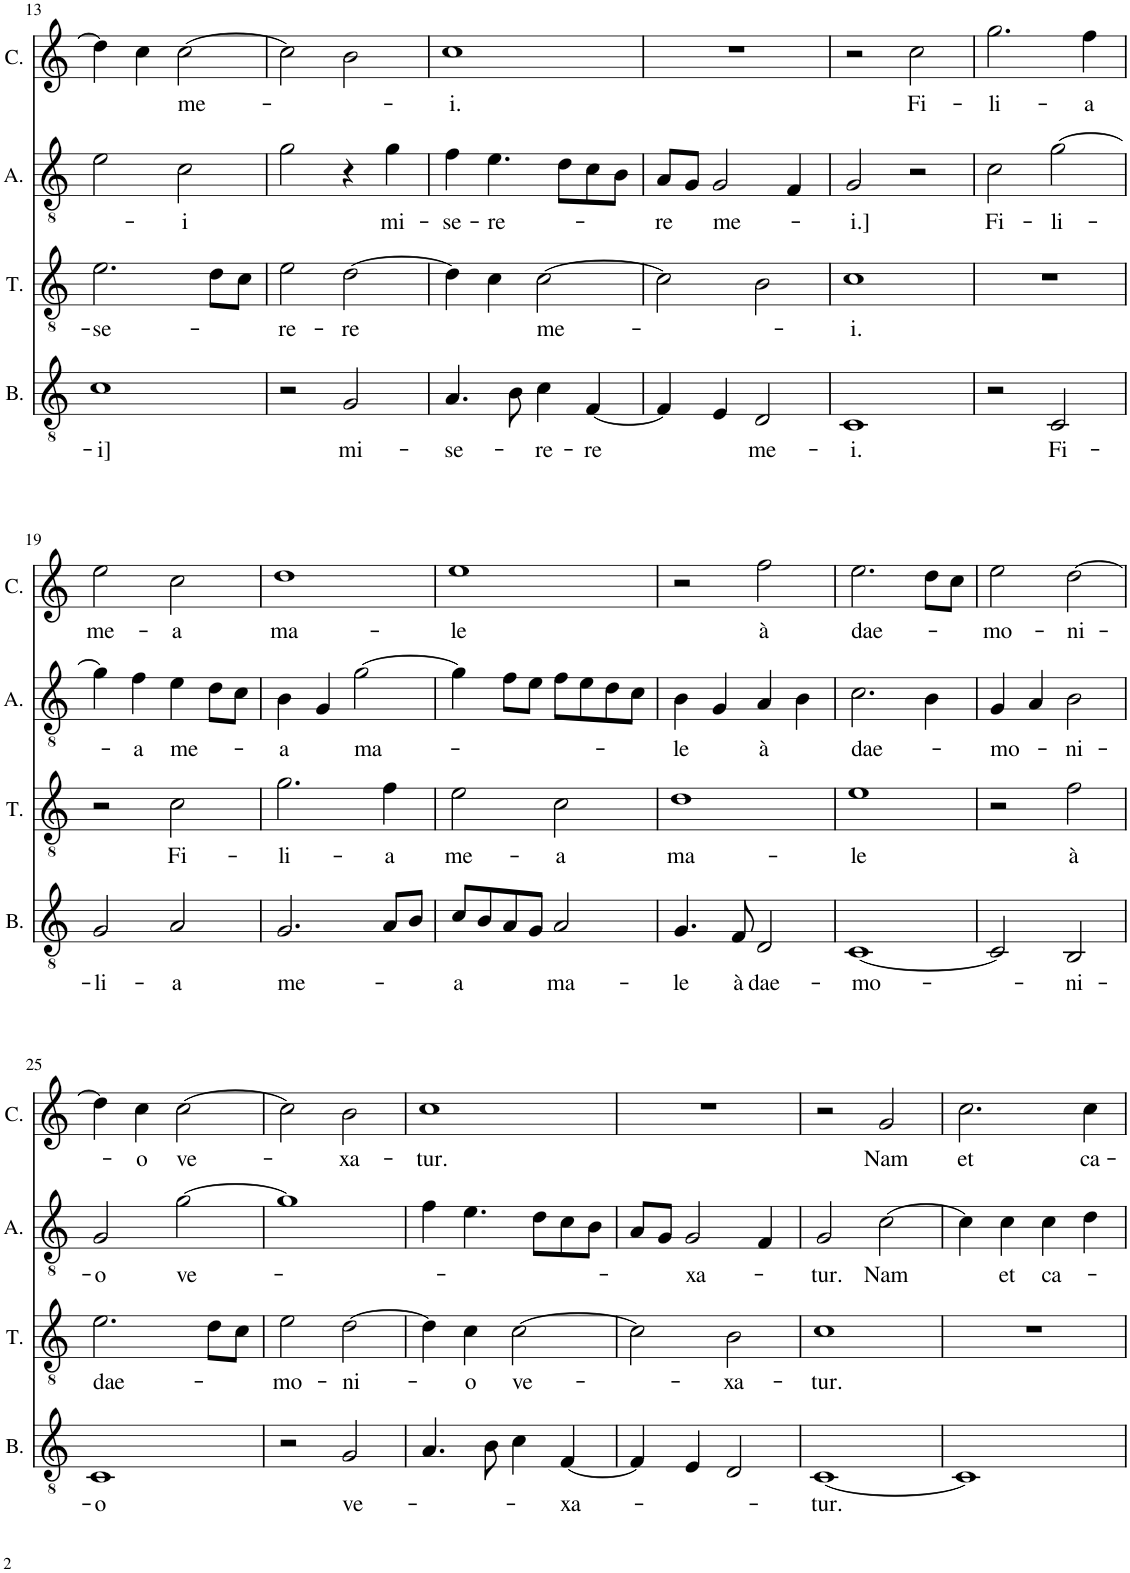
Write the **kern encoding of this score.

**kern	**text	**kern	**text	**kern	**text	**kern	**text
*part4	*part4	*part3	*part3	*part2	*part2	*part1	*part1
*staff4	*staff4	*staff3	*staff3	*staff2	*staff2	*staff1	*staff1
*I"Bassus	*	*I"Tenor	*	*I"Altus	*	*I"Cantus	*
*I'B.	*	*I'T.	*	*I'A.	*	*I'C.	*
!!LO:PB:g=z
*clefGv2	*	*clefGv2	*	*clefGv2	*	*clefG2	*
*k[]	*	*k[]	*	*k[]	*	*k[]	*
*M2/2	*	*M2/2	*	*M2/2	*	*M2/2	*
*met(c|)	*	*met(c|)	*	*met(c|)	*	*met(c|)	*
=13	=13	=13	=13	=13	=13	=13	=13
!	!LO:LY:b	!	!LO:LY:b	!	!	!	!
1c	i]	2.e\	-se-	2e\	.	4dd\]	.
.	.	.	.	.	.	4cc\	.
!	!	!	!	!	!LO:LY:b	!	!LO:LY:b
.	.	.	.	2c\	i	[2cc\	me-
.	.	8d\L	.	.	.	.	.
.	.	8c\J	.	.	.	.	.
=14	=14	=14	=14	=14	=14	=14	=14
!	!	!	!LO:LY:b	!	!	!	!
2r	.	2e\	-re-	2g\	.	2cc\]	.
!	!LO:LY:b	!	!LO:LY:b	!	!	!	!
2G/	mi-	[2d\	-re	4r	.	2b\	.
!	!	!	!	!	!LO:LY:b	!	!
.	.	.	.	4g\	mi-	.	.
=15	=15	=15	=15	=15	=15	=15	=15
!	!LO:LY:b	!	!	!	!LO:LY:b	!	!LO:LY:b
4.A/	-se-	4d\]	.	4f\	-se-	1cc	-i.
!	!	!	!	!	!LO:LY:b	!	!
.	.	4c\	.	4.e\	-re-	.	.
8B\	.	.	.	.	.	.	.
!	!LO:LY:b	!	!LO:LY:b	!	!	!	!
4c\	-re-	[2c\	me-	.	.	.	.
.	.	.	.	8d\L	.	.	.
!	!LO:LY:b	!	!	!	!	!	!
[4F/	-re	.	.	8c\	.	.	.
.	.	.	.	8B\J	.	.	.
=16	=16	=16	=16	=16	=16	=16	=16
!	!	!	!	!	!LO:LY:b	!	!
4F/]	.	2c\]	.	8A/L	-re	1r	.
.	.	.	.	8G/J	.	.	.
!	!	!	!	!	!LO:LY:b	!	!
4E/	.	.	.	2G/	me-	.	.
!	!LO:LY:b	!	!	!	!	!	!
2D/	me-	2B\	.	.	.	.	.
.	.	.	.	4F/	.	.	.
=17	=17	=17	=17	=17	=17	=17	=17
!	!LO:LY:b	!	!LO:LY:b	!	!LO:LY:b	!	!
1C	-i.	1c	-i.	2G/	-i.]	2r	.
!	!	!	!	!	!	!	!LO:LY:b
.	.	.	.	2r	.	2cc\	Fi-
=18	=18	=18	=18	=18	=18	=18	=18
!	!	!	!	!	!LO:LY:b	!	!LO:LY:b
2r	.	1r	.	2c\	Fi-	2.gg\	-li-
!	!LO:LY:b	!	!	!	!LO:LY:b	!	!
2C/	Fi-	.	.	[2g\	-li-	.	.
!	!	!	!	!	!	!	!LO:LY:b
.	.	.	.	.	.	4ff\	-a
!!LO:LB:g=z
=19	=19	=19	=19	=19	=19	=19	=19
!	!LO:LY:b	!	!	!	!	!	!LO:LY:b
2G/	-li-	2r	.	4g\]	.	2ee\	me-
!	!	!	!	!	!LO:LY:b	!	!
.	.	.	.	4f\	-a	.	.
!	!LO:LY:b	!	!LO:LY:b	!	!LO:LY:b	!	!LO:LY:b
2A/	-a	2c\	Fi-	4e\	me-	2cc\	-a
.	.	.	.	8d\L	.	.	.
.	.	.	.	8c\J	.	.	.
=20	=20	=20	=20	=20	=20	=20	=20
!	!LO:LY:b	!	!LO:LY:b	!	!LO:LY:b	!	!LO:LY:b
2.G/	me-	2.g\	-li-	4B\	-a	1dd	ma-
.	.	.	.	4G/	.	.	.
!	!	!	!	!	!LO:LY:b	!	!
.	.	.	.	[2g\	ma-	.	.
!	!	!	!LO:LY:b	!	!	!	!
8A/L	.	4f\	-a	.	.	.	.
8B/J	.	.	.	.	.	.	.
=21	=21	=21	=21	=21	=21	=21	=21
!	!LO:LY:b	!	!LO:LY:b	!	!	!	!LO:LY:b
8c/L	-a	2e\	me-	4g\]	.	1ee	-le
8B/	.	.	.	.	.	.	.
8A/	.	.	.	8f\L	.	.	.
8G/J	.	.	.	8e\J	.	.	.
!	!LO:LY:b	!	!LO:LY:b	!	!	!	!
2A/	ma-	2c\	-a	8f\L	.	.	.
.	.	.	.	8e\	.	.	.
.	.	.	.	8d\	.	.	.
.	.	.	.	8c\J	.	.	.
=22	=22	=22	=22	=22	=22	=22	=22
!	!LO:LY:b	!	!LO:LY:b	!	!LO:LY:b	!	!
4.G/	-le	1d	ma-	4B\	-le	2r	.
.	.	.	.	4G/	.	.	.
!	!LO:LY:b	!	!	!	!	!	!
8F/	à	.	.	.	.	.	.
!	!LO:LY:b	!	!	!	!LO:LY:b	!	!LO:LY:b
2D/	dae-	.	.	4A/	à	2ff\	à
.	.	.	.	4B\	.	.	.
=23	=23	=23	=23	=23	=23	=23	=23
!	!LO:LY:b	!	!LO:LY:b	!	!LO:LY:b	!	!LO:LY:b
[1C	-mo-	1e	-le	2.c\	dae-	2.ee\	dae-
.	.	.	.	4B\	.	8dd\L	.
.	.	.	.	.	.	8cc\J	.
=24	=24	=24	=24	=24	=24	=24	=24
!	!	!	!	!	!LO:LY:b	!	!LO:LY:b
2C/]	.	2r	.	4G/	-mo-	2ee\	-mo-
.	.	.	.	4A/	.	.	.
!	!LO:LY:b	!	!LO:LY:b	!	!LO:LY:b	!	!LO:LY:b
2BB/	-ni-	2f\	à	2B\	-ni-	[2dd\	-ni-
!!LO:LB:g=z
=25	=25	=25	=25	=25	=25	=25	=25
!	!LO:LY:b	!	!LO:LY:b	!	!LO:LY:b	!	!
1C	-o	2.e\	dae-	2G/	-o	4dd\]	.
!	!	!	!	!	!	!	!LO:LY:b
.	.	.	.	.	.	4cc\	-o
!	!	!	!	!	!LO:LY:b	!	!LO:LY:b
.	.	.	.	[2g\	ve-	[2cc\	ve-
.	.	8d\L	.	.	.	.	.
.	.	8c\J	.	.	.	.	.
=26	=26	=26	=26	=26	=26	=26	=26
!	!	!	!LO:LY:b	!	!	!	!
2r	.	2e\	-mo-	1g]	.	2cc\]	.
!	!LO:LY:b	!	!LO:LY:b	!	!	!	!LO:LY:b
2G/	ve-	[2d\	-ni-	.	.	2b\	-xa-
=27	=27	=27	=27	=27	=27	=27	=27
!	!	!	!	!	!	!	!LO:LY:b
4.A/	.	4d\]	.	4f\	.	1cc	-tur.
!	!	!	!LO:LY:b	!	!	!	!
.	.	4c\	-o	4.e\	.	.	.
8B\	.	.	.	.	.	.	.
!	!	!	!LO:LY:b	!	!	!	!
4c\	.	[2c\	ve-	.	.	.	.
.	.	.	.	8d\L	.	.	.
!	!LO:LY:b	!	!	!	!	!	!
[4F/	-xa-	.	.	8c\	.	.	.
.	.	.	.	8B\J	.	.	.
=28	=28	=28	=28	=28	=28	=28	=28
4F/]	.	2c\]	.	8A/L	.	1r	.
.	.	.	.	8G/J	.	.	.
!	!	!	!	!	!LO:LY:b	!	!
4E/	.	.	.	2G/	-xa-	.	.
!	!	!	!LO:LY:b	!	!	!	!
2D/	.	2B\	-xa-	.	.	.	.
.	.	.	.	4F/	.	.	.
=29	=29	=29	=29	=29	=29	=29	=29
!	!LO:LY:b	!	!LO:LY:b	!	!LO:LY:b	!	!
[1C	tur.	1c	-tur.	2G/	-tur.	2r	.
!	!	!	!	!	!LO:LY:b	!	!LO:LY:b
.	.	.	.	[2c\	Nam	2g/	Nam
=30	=30	=30	=30	=30	=30	=30	=30
!	!	!	!	!	!	!	!LO:LY:b
1C]	.	1r	.	4c\]	.	2.cc\	et
!	!	!	!	!	!LO:LY:b	!	!
.	.	.	.	4c\	et	.	.
!	!	!	!	!	!LO:LY:b	!	!
.	.	.	.	4c\	ca-	.	.
!	!	!	!	!	!	!	!LO:LY:b
.	.	.	.	4d\	.	4cc\	ca-
=	=	=	=	=	=	=	=
*-	*-	*-	*-	*-	*-	*-	*-
